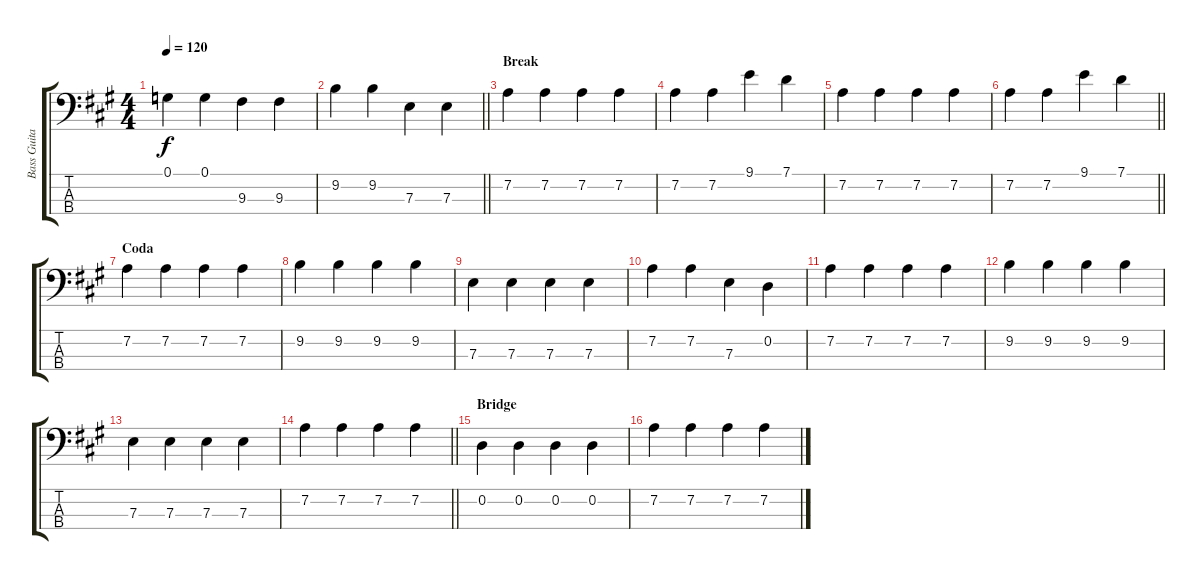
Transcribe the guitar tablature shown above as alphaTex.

\track ("Bass Guitar" "Bass Guita") {instrument electricbassfinger}
\staff {score tabs}
\tuning (G2 D2 A1 E1) {hide}
\ts (4 4)
\tempo 120
\clef f4
\ks a
0.1.4{dy f} 0.1.4 9.3.4 9.3.4 |
\barLineRight lightlight
9.2.4 9.2.4 7.3.4 7.3.4 |
\section ("" "Break")
7.2.4 7.2.4 7.2.4 7.2.4 |
7.2.4 7.2.4 9.1.4 7.1.4 |
7.2.4 7.2.4 7.2.4 7.2.4 |
\barLineRight lightlight
7.2.4 7.2.4 9.1.4 7.1.4 |
\section ("" "Coda")
7.2.4 7.2.4 7.2.4 7.2.4 |
9.2.4 9.2.4 9.2.4 9.2.4 |
7.3.4 7.3.4 7.3.4 7.3.4 |
7.2.4 7.2.4 7.3.4 0.2.4 |
7.2.4 7.2.4 7.2.4 7.2.4 |
9.2.4 9.2.4 9.2.4 9.2.4 |
7.3.4 7.3.4 7.3.4 7.3.4 |
\barLineRight lightlight
7.2.4 7.2.4 7.2.4 7.2.4 |
\section ("" "Bridge")
0.2.4 0.2.4 0.2.4 0.2.4 |
7.2.4 7.2.4 7.2.4 7.2.4
